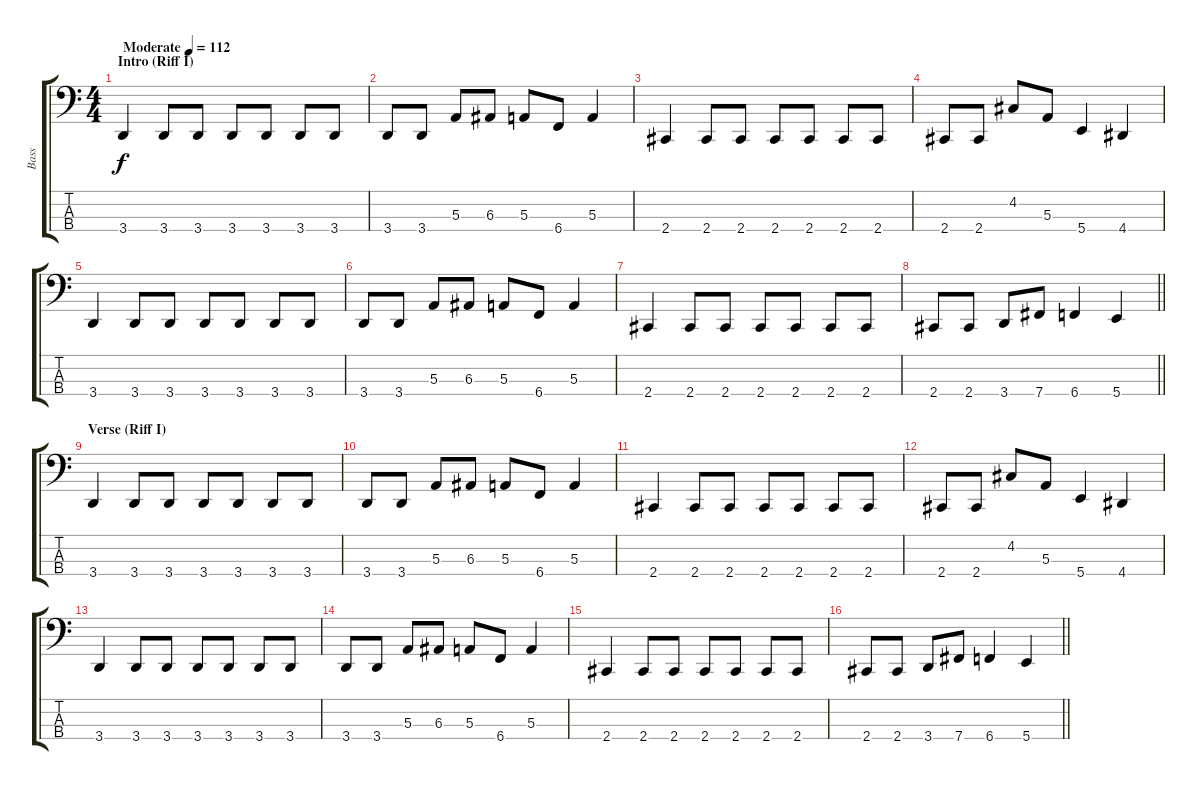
\track ("Bass" "Bass") {instrument overdrivenguitar}
\staff {score tabs}
\tuning (D2 A1 E1 B0) {hide}
\ts (4 4)
\section ("" "Intro (Riff I)")
\tempo (112 "Moderate")
\clef f4
\ks c
3.4.4{dy f instrument overdrivenguitar} 3.4.8 3.4.8 3.4.8 3.4.8 3.4.8 3.4.8 |
3.4.8 3.4.8 5.3.8 6.3.8 5.3.8 6.4.8 5.3.4 |
2.4.4 2.4.8 2.4.8 2.4.8 2.4.8 2.4.8 2.4.8 |
2.4.8 2.4.8 4.2.8 5.3.8 5.4.4 4.4.4 |
3.4.4 3.4.8 3.4.8 3.4.8 3.4.8 3.4.8 3.4.8 |
3.4.8 3.4.8 5.3.8 6.3.8 5.3.8 6.4.8 5.3.4 |
2.4.4 2.4.8 2.4.8 2.4.8 2.4.8 2.4.8 2.4.8 |
\barLineRight lightlight
2.4.8 2.4.8 3.4.8 7.4.8 6.4.4 5.4.4 |
\section ("" "Verse (Riff I)")
3.4.4 3.4.8 3.4.8 3.4.8 3.4.8 3.4.8 3.4.8 |
3.4.8 3.4.8 5.3.8 6.3.8 5.3.8 6.4.8 5.3.4 |
2.4.4 2.4.8 2.4.8 2.4.8 2.4.8 2.4.8 2.4.8 |
2.4.8 2.4.8 4.2.8 5.3.8 5.4.4 4.4.4 |
3.4.4 3.4.8 3.4.8 3.4.8 3.4.8 3.4.8 3.4.8 |
3.4.8 3.4.8 5.3.8 6.3.8 5.3.8 6.4.8 5.3.4 |
2.4.4 2.4.8 2.4.8 2.4.8 2.4.8 2.4.8 2.4.8 |
\barLineRight lightlight
2.4.8 2.4.8 3.4.8 7.4.8 6.4.4 5.4.4
